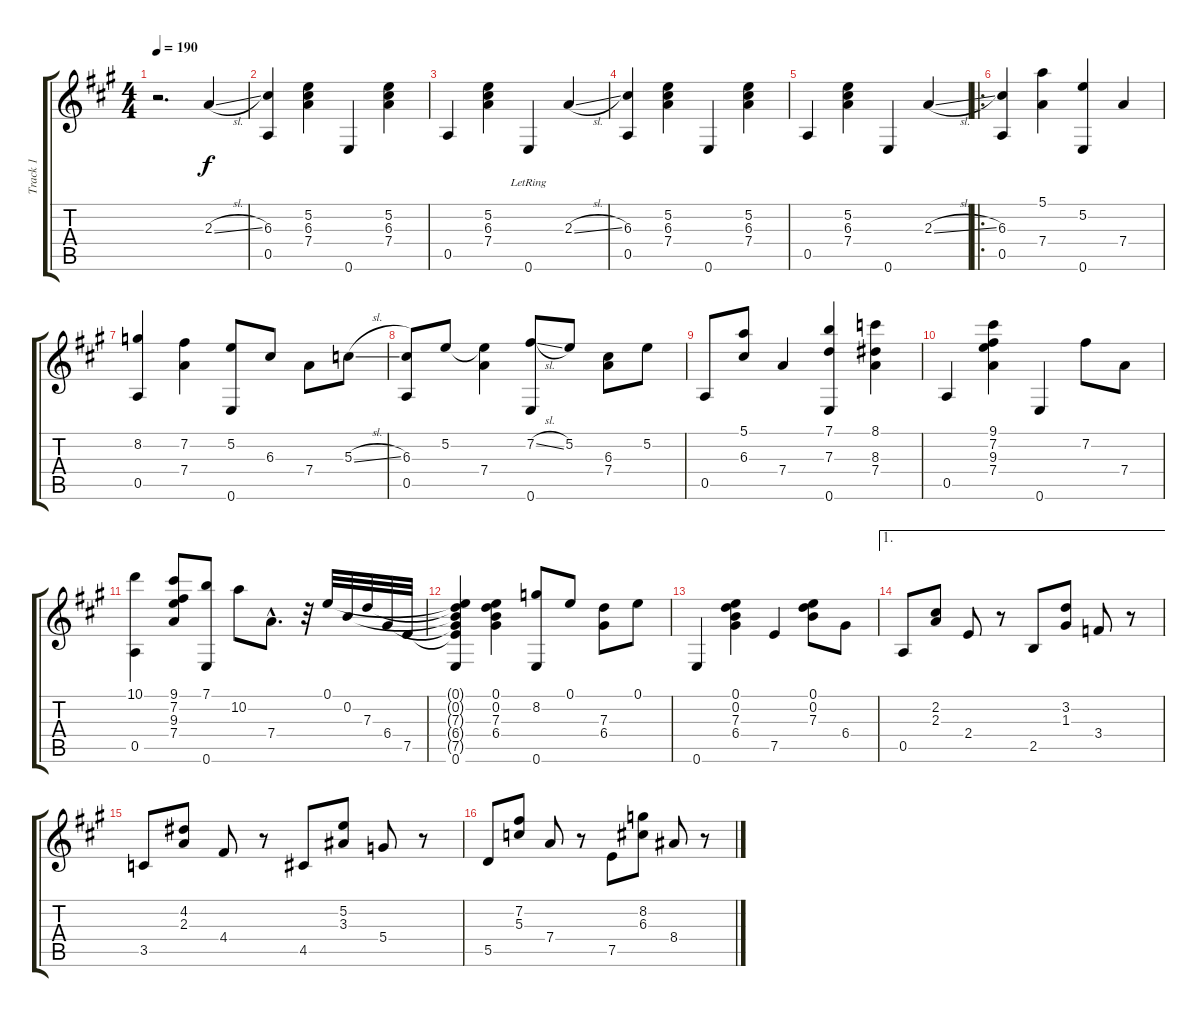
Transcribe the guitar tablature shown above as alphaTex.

\track ("Track 1" "Track 1") {instrument acousticguitarnylon}
\staff {score tabs}
\tuning (E4 B3 G3 D3 A2 E2) {hide}
\ts (4 4)
\tempo 190
\clef g2
\ks a
r.2{d dy f instrument acousticguitarnylon} 2.3{sl}.4 |
(6.3 0.5).4 (5.2 6.3 7.4).4 0.6.4 (5.2 6.3 7.4).4 |
0.5.4 (5.2 6.3 7.4).4 0.6{lr}.4 2.3{sl}.4 |
(6.3 0.5).4 (5.2 6.3 7.4).4 0.6.4 (5.2 6.3 7.4).4 |
0.5.4 (5.2 6.3 7.4).4 0.6.4 2.3{sl}.4 |
\ro
(6.3 0.5).4 (5.1 7.4).4 (5.2 0.6).4 7.4.4 |
(8.2 0.5).4 (7.2 7.4).4 (5.2 0.6).8 6.3.8 7.4.8 5.3{sl}.8 |
(6.3 0.5).8 5.2.8 (5.2{t} 7.4).4 (7.2{sl} 0.6).8 5.2.8 (6.3 7.4).8 5.2.8 |
0.5.8 (5.1 6.3).8 7.4.4 (7.1 7.3 0.6).4 (8.1 8.3 7.4).4 |
0.5.4 (9.1 7.2 9.3 7.4).4 0.6.4 7.2.8 7.4.8 |
(10.1 0.5).4 (9.1 7.2 9.3 7.4).8 (7.1 0.6).8 10.2.8 7.4{hac}.8{d} r.32 0.1.32 0.2.32 7.3.32 6.4.32 7.5.32 |
(0.1{t} 0.2{t} 7.3{t} 6.4{t} 7.5{t} 0.6).4 (0.1 0.2 7.3 6.4).4 (8.2 0.6).8 0.1.8 (7.3 6.4).8 0.1.8 |
0.6.4 (0.1 0.2 7.3 6.4).4 7.5.4 (0.1 0.2 7.3).8 6.4.8 |
\ae 1
0.5.8 (2.2 2.3).8 2.4.8 r.8 2.5.8 (3.2 1.3).8 3.4.8 r.8 |
3.5.8 (4.2 2.3).8 4.4.8 r.8 4.5.8 (5.2 3.3).8 5.4.8 r.8 |
5.5.8 (7.2 5.3).8 7.4.8 r.8 7.5.8 (8.2 6.3).8 8.4.8 r.8
